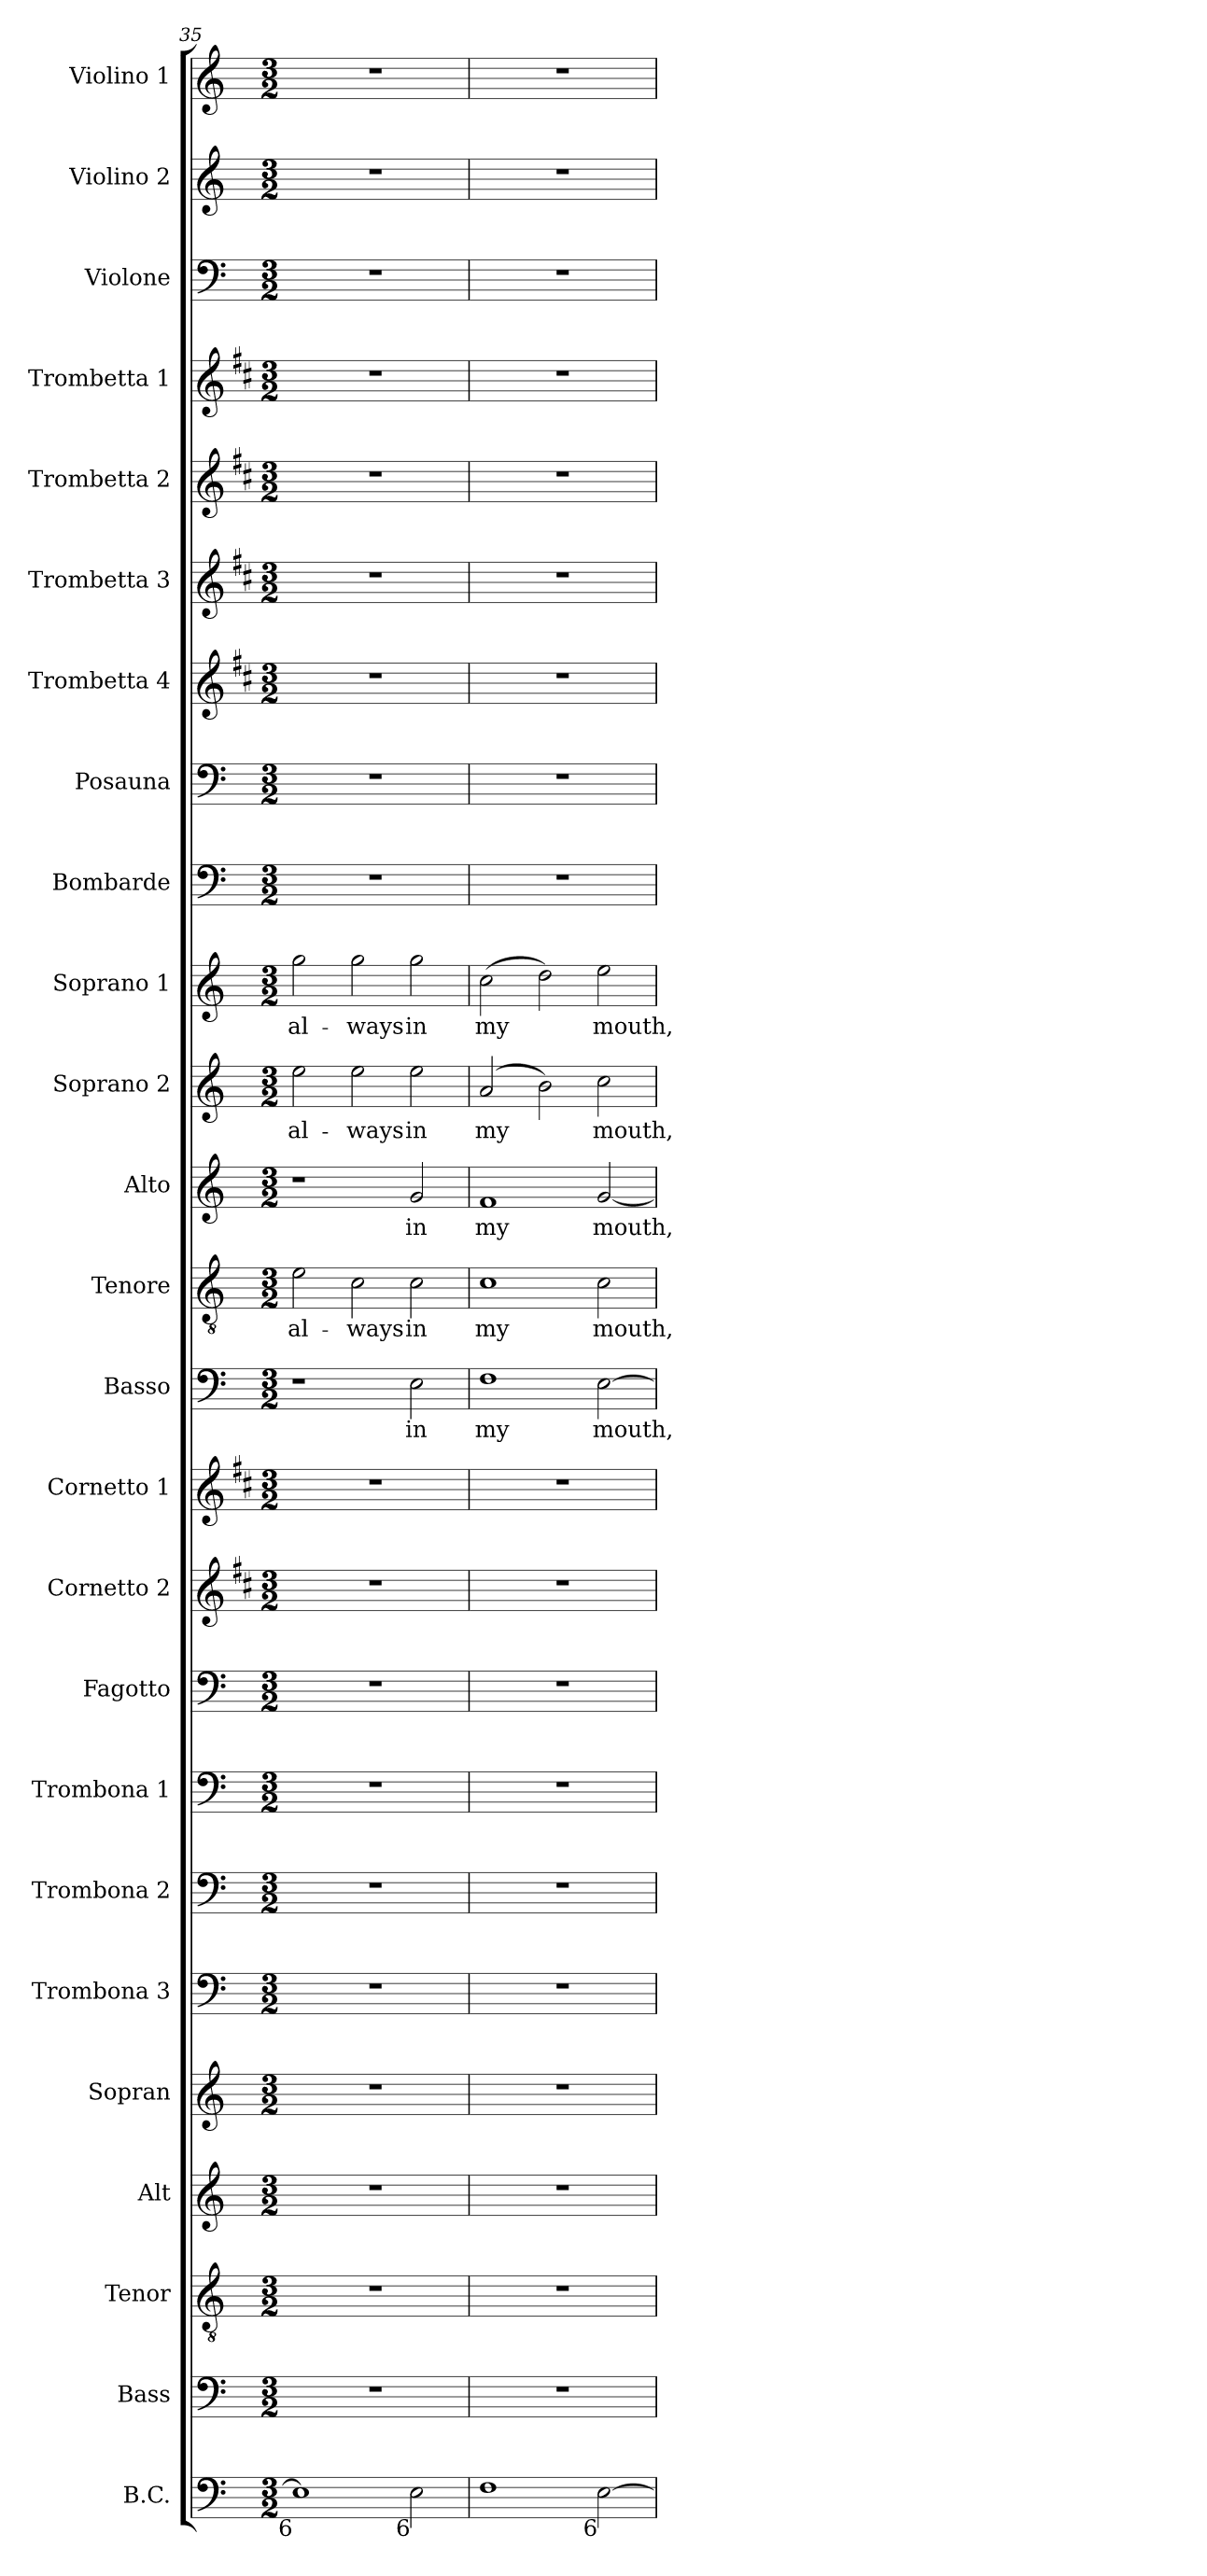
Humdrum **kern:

**kern	**kern	**kern	**kern	**kern	**kern	**kern	**kern	**kern	**kern	**kern	**kern	**text	**kern	**text	**kern	**text	**kern	**text	**kern	**text	**kern	**kern	**kern	**kern	**kern	**kern	**kern	**kern	**kern
*part25	*part24	*part23	*part22	*part21	*part20	*part19	*part18	*part17	*part16	*part15	*part14	*part14	*part13	*part13	*part12	*part12	*part11	*part11	*part10	*part10	*part9	*part8	*part7	*part6	*part5	*part4	*part3	*part2	*part1
*staff25	*staff24	*staff23	*staff22	*staff21	*staff20	*staff19	*staff18	*staff17	*staff16	*staff15	*staff14	*staff14	*staff13	*staff13	*staff12	*staff12	*staff11	*staff11	*staff10	*staff10	*staff9	*staff8	*staff7	*staff6	*staff5	*staff4	*staff3	*staff2	*staff1
*I"B.C.	*I"Bass	*I"Tenor	*I"Alt	*I"Sopran	*I"Trombona 3	*I"Trombona 2	*I"Trombona 1	*I"Fagotto	*I"Cornetto 2	*I"Cornetto 1	*I"Basso	*	*I"Tenore	*	*I"Alto	*	*I"Soprano 2	*	*I"Soprano 1	*	*I"Bombarde	*I"Posauna	*I"Trombetta 4	*I"Trombetta 3	*I"Trombetta 2	*I"Trombetta 1	*I"Violone	*I"Violino 2	*I"Violino 1
*I'B.C.	*I'B.	*I'T.	*I'A.	*I'S.	*I'Tbn. 2	*I'Tbn. 2	*I'Tbn. 1	*I'Fag.	*I'Cor. 2	*I'Cor. 1	*I'B.	*	*I'T.	*	*I'A.	*	*I'S.	*	*I'S.	*	*	*	*	*	*	*	*	*I'Vl. 2	*I'Vl. 1
*clefF4	*clefF4	*clefGv2	*clefG2	*clefG2	*clefF4	*clefF4	*clefF4	*clefF4	*clefG2	*clefG2	*clefF4	*	*clefGv2	*	*clefG2	*	*clefG2	*	*clefG2	*	*clefF4	*clefF4	*clefG2	*clefG2	*clefG2	*clefG2	*clefF4	*clefG2	*clefG2
*	*	*ITrd7c12	*	*	*	*	*	*	*ITrd1c2	*ITrd1c2	*	*	*ITrd7c12	*	*	*	*	*	*	*	*	*	*ITrd1c2	*ITrd1c2	*ITrd1c2	*ITrd1c2	*	*	*
*k[]	*k[]	*k[]	*k[]	*k[]	*k[]	*k[]	*k[]	*k[]	*k[]	*k[]	*k[]	*	*k[]	*	*k[]	*	*k[]	*	*k[]	*	*k[]	*k[]	*k[]	*k[]	*k[]	*k[]	*k[]	*k[]	*k[]
*C:	*C:	*C:	*C:	*C:	*C:	*C:	*C:	*C:	*C:	*C:	*C:	*	*C:	*	*C:	*	*C:	*	*C:	*	*C:	*C:	*C:	*C:	*C:	*C:	*C:	*C:	*C:
*M3/2	*M3/2	*M3/2	*M3/2	*M3/2	*M3/2	*M3/2	*M3/2	*M3/2	*M3/2	*M3/2	*M3/2	*	*M3/2	*	*M3/2	*	*M3/2	*	*M3/2	*	*M3/2	*M3/2	*M3/2	*M3/2	*M3/2	*M3/2	*M3/2	*M3/2	*M3/2
=35	=35	=35	=35	=35	=35	=35	=35	=35	=35	=35	=35	=35	=35	=35	=35	=35	=35	=35	=35	=35	=35	=35	=35	=35	=35	=35	=35	=35	=35
!	!LO:N:vis=1	!LO:N:vis=1	!LO:N:vis=1	!LO:N:vis=1	!LO:N:vis=1	!LO:N:vis=1	!LO:N:vis=1	!LO:N:vis=1	!LO:N:vis=1	!LO:N:vis=1	!	!	!	!	!	!	!	!	!	!	!	!	!	!	!	!	!	!	!
!	!	!	!	!	!	!	!	!	!	!	!	!	!	!LO:LY:b:color=#000000	!	!	!	!	!	!	!	!	!	!	!	!	!	!	!
!	!	!	!	!	!	!	!	!	!	!	!	!	!	!	!	!	!	!LO:LY:b:color=#000000	!	!	!	!	!	!	!	!	!	!	!
!LO:TX:b:rj:t=6	!	!	!	!	!	!	!	!	!	!	!	!	!	!	!	!	!	!	!	!	!	!	!	!	!	!	!	!	!
!	!	!	!	!	!	!	!	!	!	!	!	!	!	!	!	!	!	!	!	!LO:LY:b:color=#000000	!LO:N:vis=1	!LO:N:vis=1	!LO:N:vis=1	!LO:N:vis=1	!LO:N:vis=1	!LO:N:vis=1	!LO:N:vis=1	!LO:N:vis=1	!LO:N:vis=1
1Ei]	1.r	1.r	1.r	1.r	1.r	1.r	1.r	1.r	1.r	1.r	1r	.	2Ei\	al-	1r	.	2eei\	al-	2ggi\	al-	1.r	1.r	1.r	1.r	1.r	1.r	1.r	1.r	1.r
!	!	!	!	!	!	!	!	!	!	!	!	!	!	!LO:LY:b:color=#000000	!	!	!	!	!	!	!	!	!	!	!	!	!	!	!
!	!	!	!	!	!	!	!	!	!	!	!	!	!	!	!	!	!	!LO:LY:b:color=#000000	!	!	!	!	!	!	!	!	!	!	!
!	!	!	!	!	!	!	!	!	!	!	!	!	!	!	!	!	!	!	!	!LO:LY:b:color=#000000	!	!	!	!	!	!	!	!	!
.	.	.	.	.	.	.	.	.	.	.	.	.	2Ci\	-ways	.	.	2eei\	-ways	2ggi\	-ways	.	.	.	.	.	.	.	.	.
!	!	!	!	!	!	!	!	!	!	!	!	!LO:LY:b:color=#000000	!	!	!	!	!	!	!	!	!	!	!	!	!	!	!	!	!
!	!	!	!	!	!	!	!	!	!	!	!	!	!	!LO:LY:b:color=#000000	!	!	!	!	!	!	!	!	!	!	!	!	!	!	!
!	!	!	!	!	!	!	!	!	!	!	!	!	!	!	!	!LO:LY:b:color=#000000	!	!	!	!	!	!	!	!	!	!	!	!	!
!	!	!	!	!	!	!	!	!	!	!	!	!	!	!	!	!	!	!LO:LY:b:color=#000000	!	!	!	!	!	!	!	!	!	!	!
!LO:TX:b:rj:t=6	!	!	!	!	!	!	!	!	!	!	!	!	!	!	!	!	!	!	!	!	!	!	!	!	!	!	!	!	!
!	!	!	!	!	!	!	!	!	!	!	!	!	!	!	!	!	!	!	!	!LO:LY:b:color=#000000	!	!	!	!	!	!	!	!	!
2Ei\	.	.	.	.	.	.	.	.	.	.	2Ei\	in	2Ci\	in	2gi/	in	2eei\	in	2ggi\	in	.	.	.	.	.	.	.	.	.
=36	=36	=36	=36	=36	=36	=36	=36	=36	=36	=36	=36	=36	=36	=36	=36	=36	=36	=36	=36	=36	=36	=36	=36	=36	=36	=36	=36	=36	=36
!	!LO:N:vis=1	!LO:N:vis=1	!LO:N:vis=1	!LO:N:vis=1	!LO:N:vis=1	!LO:N:vis=1	!LO:N:vis=1	!LO:N:vis=1	!LO:N:vis=1	!LO:N:vis=1	!	!	!	!	!	!	!	!	!	!	!	!	!	!	!	!	!	!	!
!	!	!	!	!	!	!	!	!	!	!	!	!LO:LY:b:color=#000000	!	!	!	!	!	!	!	!	!	!	!	!	!	!	!	!	!
!	!	!	!	!	!	!	!	!	!	!	!	!	!	!LO:LY:b:color=#000000	!	!	!	!	!	!	!	!	!	!	!	!	!	!	!
!	!	!	!	!	!	!	!	!	!	!	!	!	!	!	!	!LO:LY:b:color=#000000	!	!	!	!	!	!	!	!	!	!	!	!	!
!	!	!	!	!	!	!	!	!	!	!	!	!	!	!	!	!	!	!LO:LY:b:color=#000000	!	!	!	!	!	!	!	!	!	!	!
!	!	!	!	!	!	!	!	!	!	!	!	!	!	!	!	!	!	!	!	!LO:LY:b:color=#000000	!LO:N:vis=1	!LO:N:vis=1	!LO:N:vis=1	!LO:N:vis=1	!LO:N:vis=1	!LO:N:vis=1	!LO:N:vis=1	!LO:N:vis=1	!LO:N:vis=1
1Fi	1.r	1.r	1.r	1.r	1.r	1.r	1.r	1.r	1.r	1.r	1Fi	my	1Ci	my	1fi	my	(2ai/	my	(2cci\	my	1.r	1.r	1.r	1.r	1.r	1.r	1.r	1.r	1.r
.	.	.	.	.	.	.	.	.	.	.	.	.	.	.	.	.	2bi\)	.	2ddi\)	.	.	.	.	.	.	.	.	.	.
!	!	!	!	!	!	!	!	!	!	!	!	!LO:LY:b:color=#000000	!	!	!	!	!	!	!	!	!	!	!	!	!	!	!	!	!
!	!	!	!	!	!	!	!	!	!	!	!	!	!	!LO:LY:b:color=#000000	!	!	!	!	!	!	!	!	!	!	!	!	!	!	!
!	!	!	!	!	!	!	!	!	!	!	!	!	!	!	!	!LO:LY:b:color=#000000	!	!	!	!	!	!	!	!	!	!	!	!	!
!	!	!	!	!	!	!	!	!	!	!	!	!	!	!	!	!	!	!LO:LY:b:color=#000000	!	!	!	!	!	!	!	!	!	!	!
!LO:TX:b:rj:t=6	!	!	!	!	!	!	!	!	!	!	!	!	!	!	!	!	!	!	!	!	!	!	!	!	!	!	!	!	!
!	!	!	!	!	!	!	!	!	!	!	!	!	!	!	!	!	!	!	!	!LO:LY:b:color=#000000	!	!	!	!	!	!	!	!	!
[2Ei\	.	.	.	.	.	.	.	.	.	.	[2Ei\	mouth,	2Ci\	mouth,	[2gi/	mouth,	2cci\	mouth,	2eei\	mouth,	.	.	.	.	.	.	.	.	.
=	=	=	=	=	=	=	=	=	=	=	=	=	=	=	=	=	=	=	=	=	=	=	=	=	=	=	=	=	=
*-	*-	*-	*-	*-	*-	*-	*-	*-	*-	*-	*-	*-	*-	*-	*-	*-	*-	*-	*-	*-	*-	*-	*-	*-	*-	*-	*-	*-	*-
